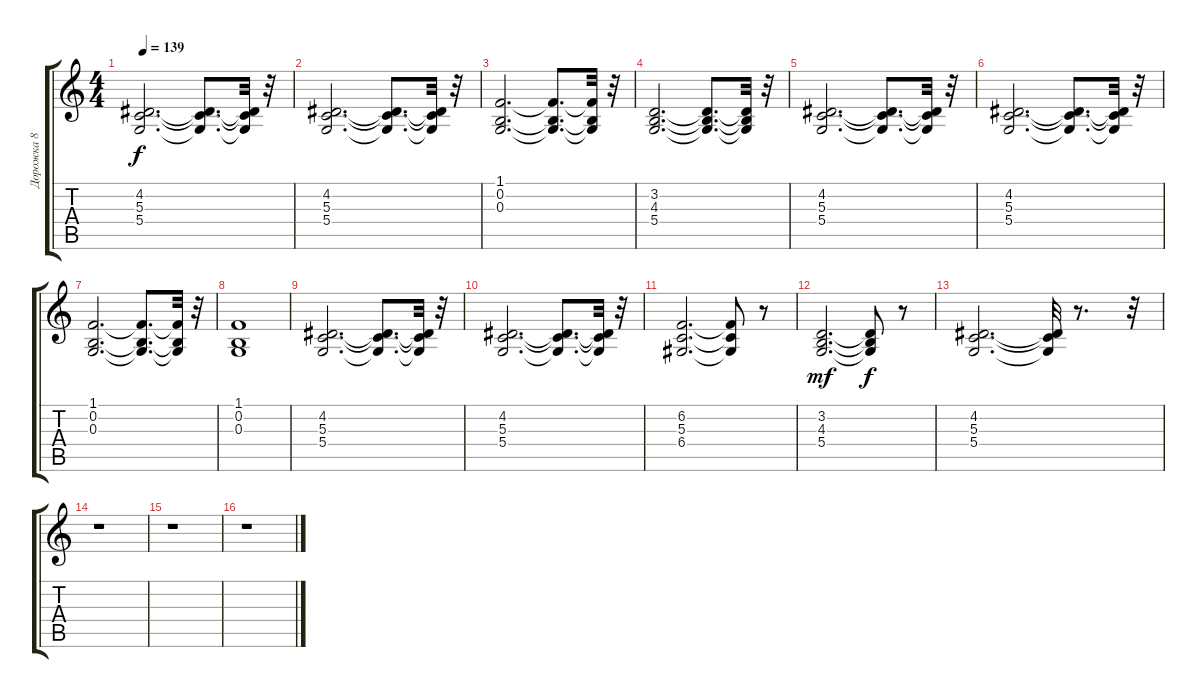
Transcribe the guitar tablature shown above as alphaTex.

\track ("Дорожка 8" "Дорожка 8") {instrument synthstrings1}
\staff {score tabs}
\tuning (E4 B3 G3 D3 A2 E2) {hide}
\ts (4 4)
\tempo 139
\clef g2
\ks c
(4.2 5.3 5.4).2{d dy f} (4.2{t} 5.3{t} 5.4{t}).8{d} (4.2{t} 5.3{t} 5.4{t}).32 r.32 |
(4.2 5.3 5.4).2{d} (4.2{t} 5.3{t} 5.4{t}).8{d} (4.2{t} 5.3{t} 5.4{t}).32 r.32 |
(1.1 0.2 0.3).2{d} (1.1{t} 0.2{t} 0.3{t}).8{d} (1.1{t} 0.2{t} 0.3{t}).32 r.32 |
(3.2 4.3 5.4).2{d} (3.2{t} 4.3{t} 5.4{t}).8{d} (3.2{t} 4.3{t} 5.4{t}).32 r.32 |
(4.2 5.3 5.4).2{d} (4.2{t} 5.3{t} 5.4{t}).8{d} (4.2{t} 5.3{t} 5.4{t}).32 r.32 |
(4.2 5.3 5.4).2{d} (4.2{t} 5.3{t} 5.4{t}).8{d} (4.2{t} 5.3{t} 5.4{t}).32 r.32 |
(1.1 0.2 0.3).2{d} (1.1{t} 0.2{t} 0.3{t}).8{d} (1.1{t} 0.2{t} 0.3{t}).32 r.32 |
(1.1 0.2 0.3).1 |
(4.2 5.3 5.4).2{d} (4.2{t} 5.3{t} 5.4{t}).8{d} (4.2{t} 5.3{t} 5.4{t}).32 r.32 |
(4.2 5.3 5.4).2{d} (4.2{t} 5.3{t} 5.4{t}).8{d} (4.2{t} 5.3{t} 5.4{t}).32 r.32 |
(6.2 5.3 6.4).2{d} (6.2{t} 5.3{t} 6.4{t}).8 r.8 |
(3.2 4.3 5.4).2{d dy mf} (3.2{t} 4.3{t} 5.4{t}).8{dy f} r.8 |
(4.2 5.3 5.4).2{d} (4.2{t} 5.3{t} 5.4{t}).32 r.8{d} r.32 |
r.1 |
r.1 |
r.1
